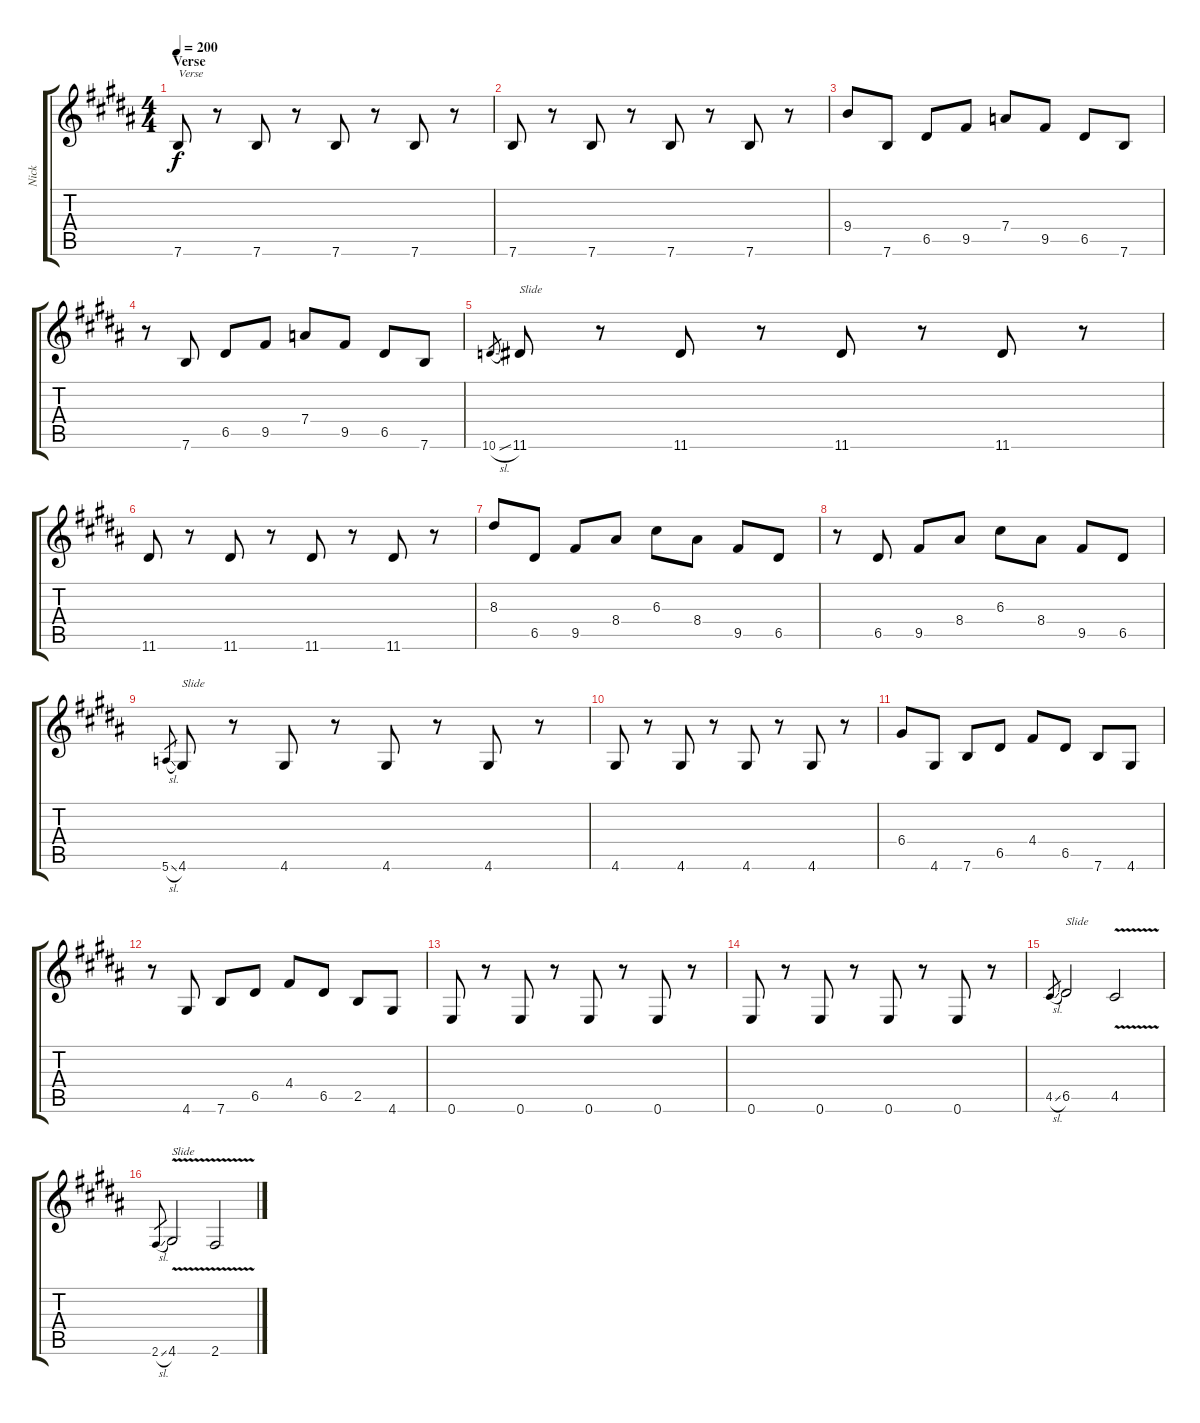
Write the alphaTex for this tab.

\track ("Nick" "Nick") {instrument distortionguitar}
\staff {score tabs}
\tuning (E4 B3 G3 D3 A2 E2) {hide}
\ts (4 4)
\section ("" "Verse")
\tempo 200
\clef g2
\ks b
7.6.8{txt "Verse" dy f} r.8 7.6.8 r.8 7.6.8 r.8 7.6.8 r.8 |
7.6.8 r.8 7.6.8 r.8 7.6.8 r.8 7.6.8 r.8 |
9.4.8 7.6.8 6.5.8 9.5.8 7.4.8 9.5.8 6.5.8 7.6.8 |
r.8 7.6.8 6.5.8 9.5.8 7.4.8 9.5.8 6.5.8 7.6.8 |
10.6{sl}.8{gr} 11.6.8{txt "Slide"} r.8 11.6.8 r.8 11.6.8 r.8 11.6.8 r.8 |
11.6.8 r.8 11.6.8 r.8 11.6.8 r.8 11.6.8 r.8 |
8.3.8 6.5.8 9.5.8 8.4.8 6.3.8 8.4.8 9.5.8 6.5.8 |
r.8 6.5.8 9.5.8 8.4.8 6.3.8 8.4.8 9.5.8 6.5.8 |
5.6{sl}.8{gr} 4.6.8{txt "Slide"} r.8 4.6.8 r.8 4.6.8 r.8 4.6.8 r.8 |
4.6.8 r.8 4.6.8 r.8 4.6.8 r.8 4.6.8 r.8 |
6.4.8 4.6.8 7.6.8 6.5.8 4.4.8 6.5.8 7.6.8 4.6.8 |
r.8 4.6.8 7.6.8 6.5.8 4.4.8 6.5.8 2.5.8 4.6.8 |
0.6.8 r.8 0.6.8 r.8 0.6.8 r.8 0.6.8 r.8 |
0.6.8 r.8 0.6.8 r.8 0.6.8 r.8 0.6.8 r.8 |
4.5{sl}.8{gr} 6.5.2{txt "Slide"} 4.5{v}.2 |
2.6{sl}.8{gr} 4.6{v}.2{txt "Slide"} 2.6{v}.2
